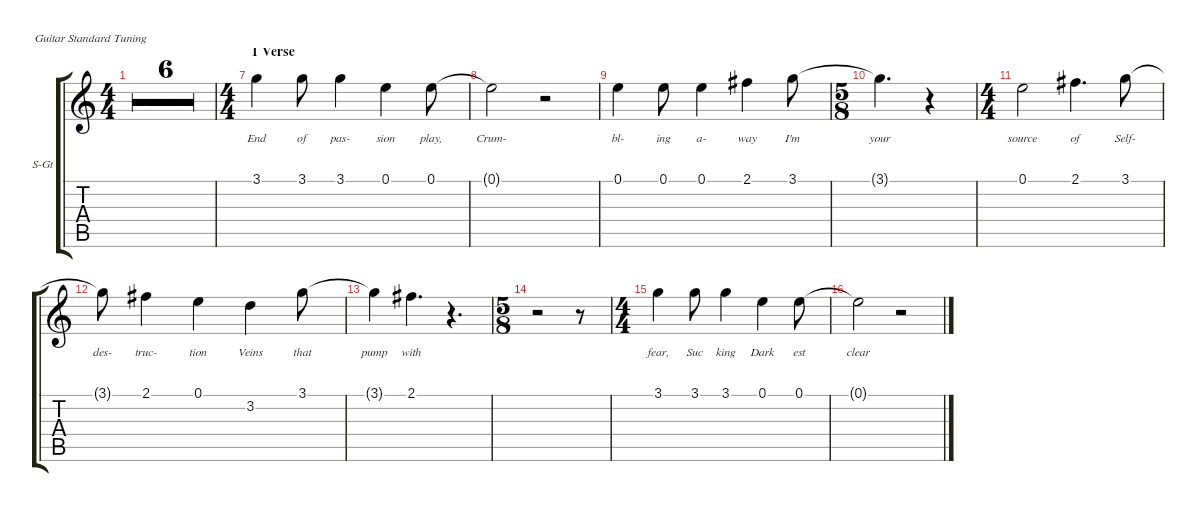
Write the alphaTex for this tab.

\hideDynamics
\bracketExtendMode groupsimilarinstruments
\firstSystemTrackNameOrientation horizontal
\otherSystemsTrackNameOrientation horizontal
\track ("Vocal" "S-Gt") {multiBarRest instrument lead6voice}
\staff {score tabs}
\tuning (E4 B3 G3 D3 A2 E2)
\displaytranspose 12
\ts (4 4)
\tempo 220
\clef g2
\ks c
r.1{dy fff} |
\ts (5 8)
r.2 r.8 |
\ts (4 4)
r.1 |
r.1 |
r.1 |
\ts (5 8)
r.2 r.8 |
\ts (4 4)
\section ("" "1 Verse")
3.1.4{lyrics (0 "End") lyrics (1 "") lyrics (2 "") lyrics (3 "") lyrics (4 "")} 3.1.8{lyrics (0 "of") lyrics (1 "") lyrics (2 "") lyrics (3 "") lyrics (4 "")} 3.1.4{lyrics (0 "pas-") lyrics (1 "") lyrics (2 "") lyrics (3 "") lyrics (4 "")} 0.1.4{lyrics (0 "sion") lyrics (1 "") lyrics (2 "") lyrics (3 "") lyrics (4 "")} 0.1.8{lyrics (0 "play,") lyrics (1 "") lyrics (2 "") lyrics (3 "") lyrics (4 "")} |
0.1{t}.2{lyrics (0 "Crum-") lyrics (1 "") lyrics (2 "") lyrics (3 "") lyrics (4 "") dy f} r.2 |
0.1.4{lyrics (0 "bl-") lyrics (1 "") lyrics (2 "") lyrics (3 "") lyrics (4 "") dy fff} 0.1.8{lyrics (0 "ing") lyrics (1 "") lyrics (2 "") lyrics (3 "") lyrics (4 "")} 0.1.4{lyrics (0 "a-") lyrics (1 "") lyrics (2 "") lyrics (3 "") lyrics (4 "")} 2.1.4{lyrics (0 "way") lyrics (1 "") lyrics (2 "") lyrics (3 "") lyrics (4 "")} 3.1.8{lyrics (0 "I'm") lyrics (1 "") lyrics (2 "") lyrics (3 "") lyrics (4 "")} |
\ts (5 8)
3.1{t}.4{d lyrics (0 "your") lyrics (1 "") lyrics (2 "") lyrics (3 "") lyrics (4 "") dy f} r.4 |
\ts (4 4)
0.1.2{lyrics (0 "source") lyrics (1 "") lyrics (2 "") lyrics (3 "") lyrics (4 "") dy fff} 2.1.4{d lyrics (0 "of") lyrics (1 "") lyrics (2 "") lyrics (3 "") lyrics (4 "")} 3.1.8{lyrics (0 "Self-") lyrics (1 "") lyrics (2 "") lyrics (3 "") lyrics (4 "")} |
3.1{t}.8{lyrics (0 "des-") lyrics (1 "") lyrics (2 "") lyrics (3 "") lyrics (4 "") dy f} 2.1.4{lyrics (0 "truc-") lyrics (1 "") lyrics (2 "") lyrics (3 "") lyrics (4 "") dy fff} 0.1.4{lyrics (0 "tion") lyrics (1 "") lyrics (2 "") lyrics (3 "") lyrics (4 "")} 3.2.4{lyrics (0 "Veins") lyrics (1 "") lyrics (2 "") lyrics (3 "") lyrics (4 "")} 3.1.8{lyrics (0 "that") lyrics (1 "") lyrics (2 "") lyrics (3 "") lyrics (4 "")} |
3.1{t}.4{lyrics (0 "pump") lyrics (1 "") lyrics (2 "") lyrics (3 "") lyrics (4 "") dy f} 2.1.4{d lyrics (0 "with") lyrics (1 "") lyrics (2 "") lyrics (3 "") lyrics (4 "") dy fff} r.4{d} |
\ts (5 8)
r.2 r.8 |
\ts (4 4)
3.1.4{lyrics (0 "fear,") lyrics (1 "") lyrics (2 "") lyrics (3 "") lyrics (4 "")} 3.1.8{lyrics (0 "Suc") lyrics (1 "") lyrics (2 "") lyrics (3 "") lyrics (4 "")} 3.1.4{lyrics (0 "king") lyrics (1 "") lyrics (2 "") lyrics (3 "") lyrics (4 "")} 0.1.4{lyrics (0 "Dark") lyrics (1 "") lyrics (2 "") lyrics (3 "") lyrics (4 "")} 0.1.8{lyrics (0 "est") lyrics (1 "") lyrics (2 "") lyrics (3 "") lyrics (4 "")} |
0.1{t}.2{lyrics (0 "clear") lyrics (1 "") lyrics (2 "") lyrics (3 "") lyrics (4 "") dy f} r.2
